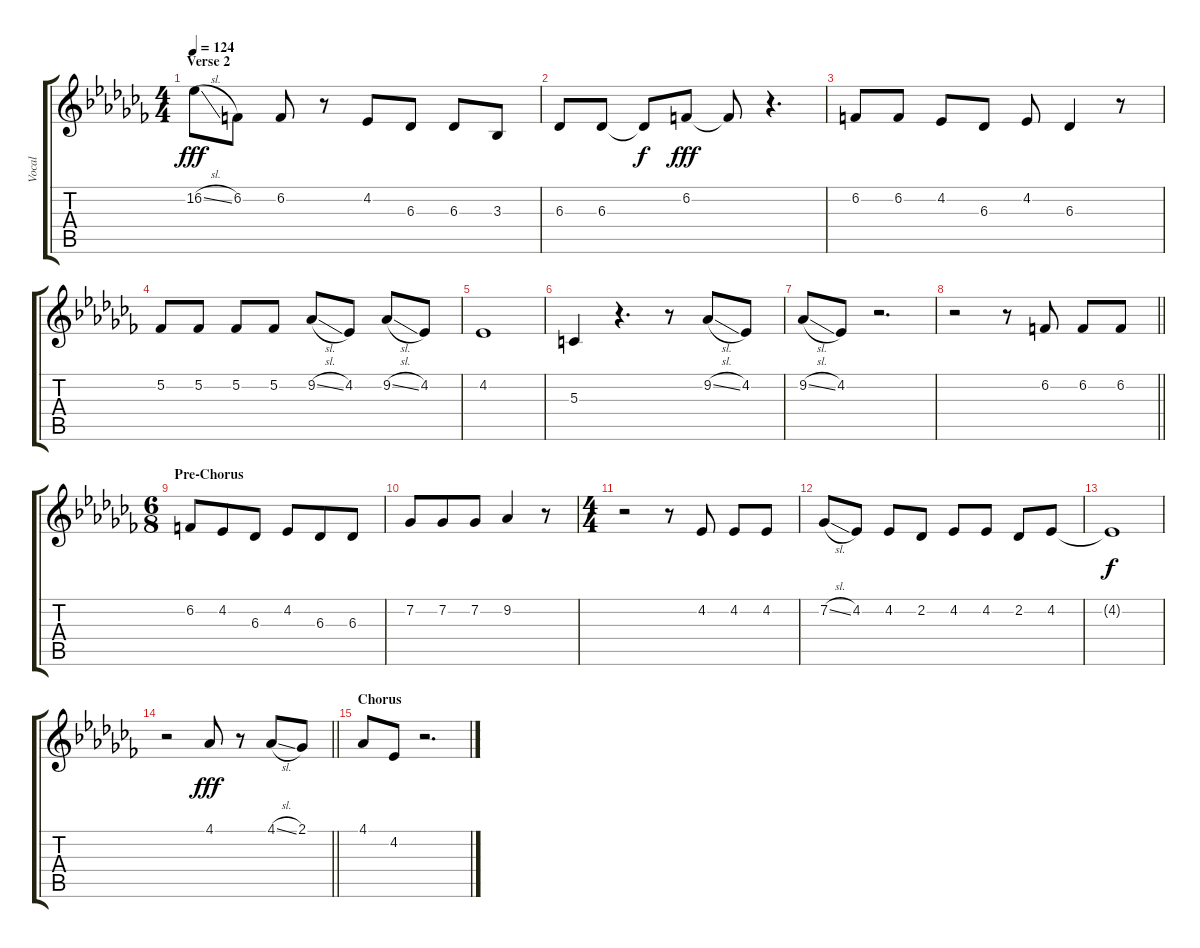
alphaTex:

\track ("Vocal" "Vocal") {instrument lead6voice}
\staff {score tabs}
\tuning (E4 B3 G3 D3 A2 E2) {hide}
\ts (4 4)
\section ("" "Verse 2")
\tempo 124
\clef g2
\ks cb
16.2{sl}.8{dy fff} 6.2.8 6.2.8 r.8 4.2.8 6.3.8 6.3.8 3.3.8 |
6.3.8 6.3.8 6.3{t}.8{dy f} 6.2.8{dy fff} 6.2{t}.8 r.4{d} |
6.2.8 6.2.8 4.2.8 6.3.8 4.2.8 6.3.4 r.8 |
5.2.8 5.2.8 5.2.8 5.2.8 9.2{sl}.8 4.2.8 9.2{sl}.8 4.2.8 |
4.2.1 |
5.3.4 r.4{d} r.8 9.2{sl}.8 4.2.8 |
9.2{sl}.8 4.2.8 r.2{d} |
\barLineRight lightlight
r.2 r.8 6.2.8 6.2.8 6.2.8 |
\ts (6 8)
\section ("" "Pre-Chorus")
6.2.8 4.2.8 6.3.8 4.2.8 6.3.8 6.3.8 |
7.2.8 7.2.8 7.2.8 9.2.4 r.8 |
\ts (4 4)
r.2 r.8 4.2.8 4.2.8 4.2.8 |
7.2{sl}.8 4.2.8 4.2.8 2.2.8 4.2.8 4.2.8 2.2.8 4.2.8 |
4.2{t}.1{dy f} |
\barLineRight lightlight
r.2 4.1.8{dy fff} r.8 4.1{sl}.8 2.1.8 |
\section ("" "Chorus")
4.1.8 4.2.8 r.2{d}
